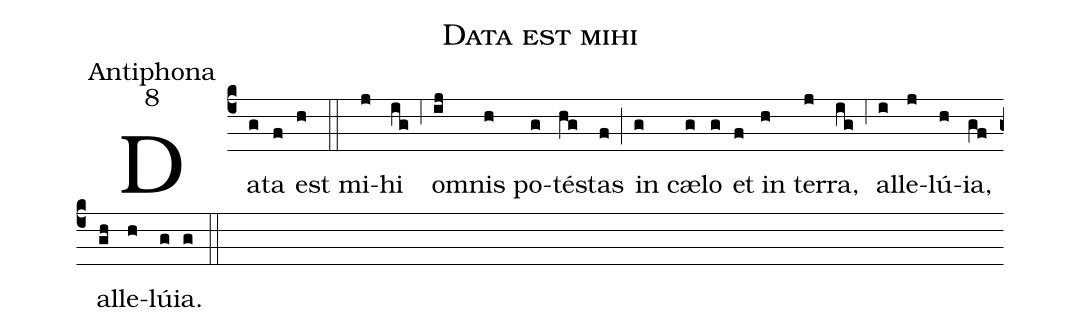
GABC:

name:Data est mihi;
office-part:Antiphona;
mode:8;
%%
(c4) Da(g)ta(f) est(h) (::) mi(j)hi(ig) (;6) o(ij)mnis(h) po(g)té(hg)stas(f) (;) in(g) cæ(g)lo(g) et(f) in(h) ter(j)ra,(ig) (;6) al(i)le(j)lú(h)ia,(gf) al(gh)le(h)lú(g)ia.(g) (::)
